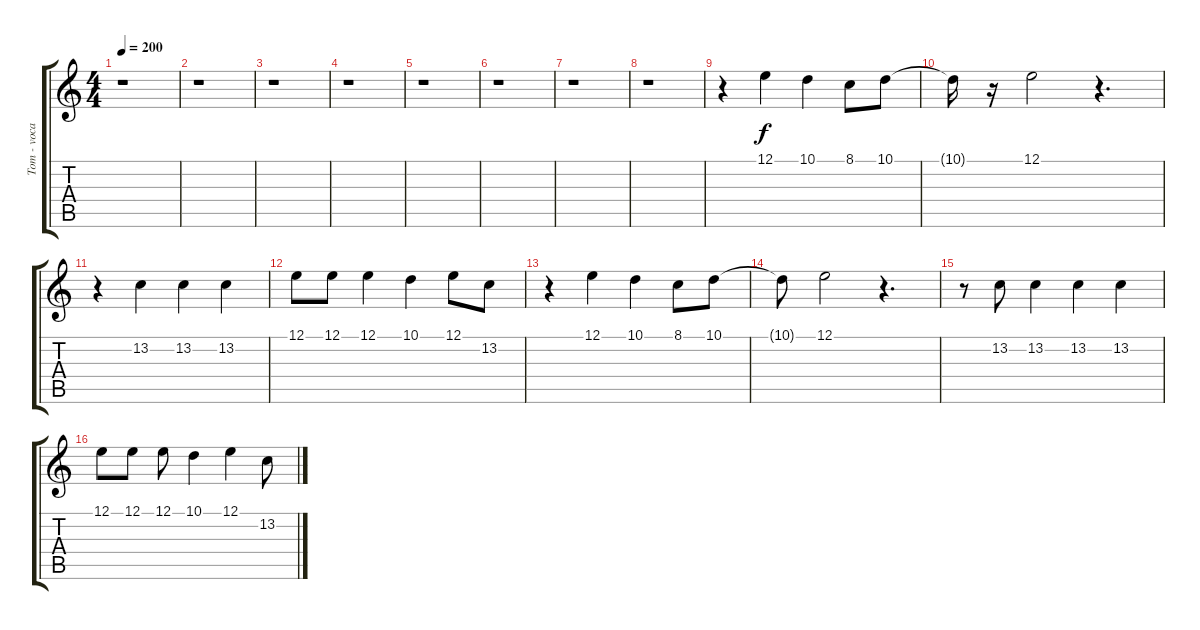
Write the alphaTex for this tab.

\track ("Tom - vocal" "Tom - voca") {instrument recorder}
\staff {score tabs}
\tuning (E4 B3 G3 D3 A2 E2) {hide}
\ts (4 4)
\tempo 200
\clef g2
\ks c
r.1{dy f} |
r.1 |
r.1 |
r.1 |
r.1 |
r.1 |
r.1 |
r.1 |
r.4 12.1.4 10.1.4 8.1.8 10.1.8 |
10.1{t}.16 r.16 12.1.2 r.4{d} |
r.4 13.2.4 13.2.4 13.2.4 |
12.1.8 12.1.8 12.1.4 10.1.4 12.1.8 13.2.8 |
r.4 12.1.4 10.1.4 8.1.8 10.1.8 |
10.1{t}.8 12.1.2 r.4{d} |
r.8 13.2.8 13.2.4 13.2.4 13.2.4 |
12.1.8 12.1.8 12.1.8 10.1.4 12.1.4 13.2.8
